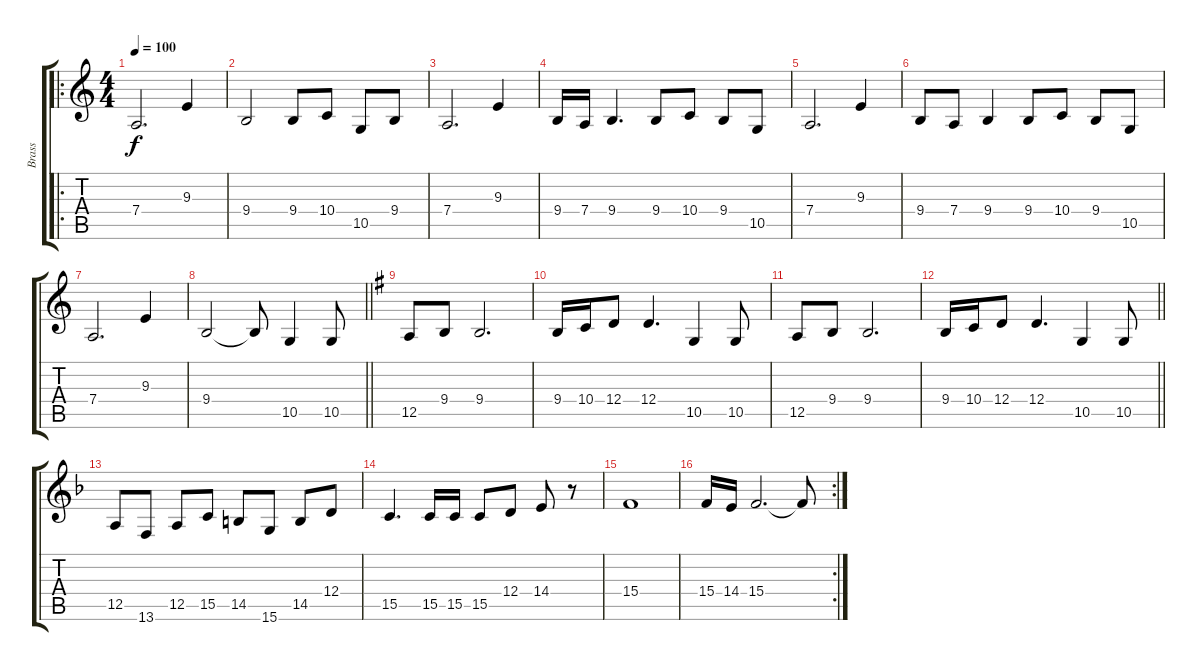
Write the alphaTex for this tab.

\track ("Brass" "Brass") {instrument brasssection}
\staff {score tabs}
\tuning (E4 B3 G3 D3 A2 E2) {hide}
\ro
\ts (4 4)
\tempo 100
\clef g2
\ks c
7.4.2{d dy f instrument brasssection} 9.3.4 |
9.4.2 9.4.8 10.4.8 10.5.8 9.4.8 |
7.4.2{d} 9.3.4 |
9.4.16 7.4.16 9.4.4{d} 9.4.8 10.4.8 9.4.8 10.5.8 |
7.4.2{d} 9.3.4 |
9.4.8 7.4.8 9.4.4 9.4.8 10.4.8 9.4.8 10.5.8 |
7.4.2{d} 9.3.4 |
\barLineRight lightlight
9.4.2 9.4{t}.8 10.5.4 10.5.8 |
\ks g
12.5.8 9.4.8 9.4.2{d} |
9.4.16 10.4.16 12.4.8 12.4.4{d} 10.5.4 10.5.8 |
12.5.8 9.4.8 9.4.2{d} |
\barLineRight lightlight
9.4.16 10.4.16 12.4.8 12.4.4{d} 10.5.4 10.5.8 |
\ks f
12.5.8 13.6.8 12.5.8 15.5.8 14.5.8 15.6.8 14.5.8 12.4.8 |
15.5.4{d} 15.5.16 15.5.16 15.5.8 12.4.8 14.4.8 r.8 |
15.4.1 |
\rc 2
15.4.16 14.4.16 15.4.2{d} 15.4{t}.8
